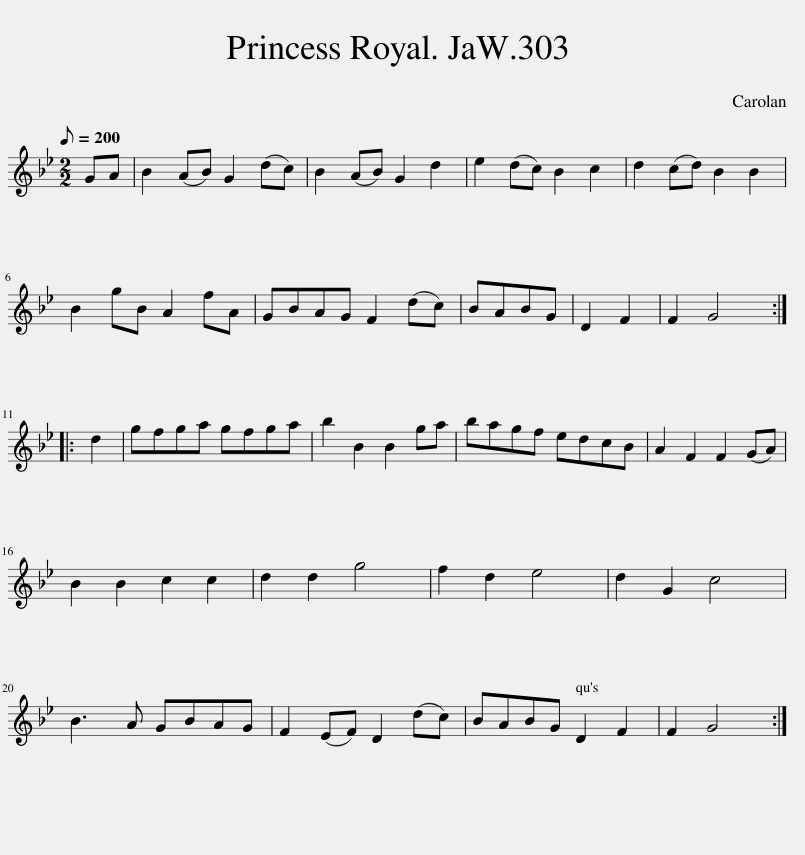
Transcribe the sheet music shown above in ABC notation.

X:1
L:1/8
Q:1/8=200
M:2/2
I:linebreak $
K:Bb
V:1 treble
V:1
 GA | B2 (AB) G2 (dc) | B2 (AB) G2 d2 | e2 (dc) B2 c2 | d2 (cd) B2 B2 |$ %5
 B2 gB A2 fA | GBAG F2 (dc) | BABG | D2 F2 | F2 G4 ::$ %10
 d2 | gfga gfga | b2 B2 B2 ga | bagf edcB | A2 F2 F2 (GA) |$ %15
 B2 B2 c2 c2 | d2 d2 g4 | f2 d2 e4 | d2 G2 c4 |$ B3 A GBAG | %20
 F2 (EF) D2 (dc) | BABG D2 F2 | F2 G4 :| %23
